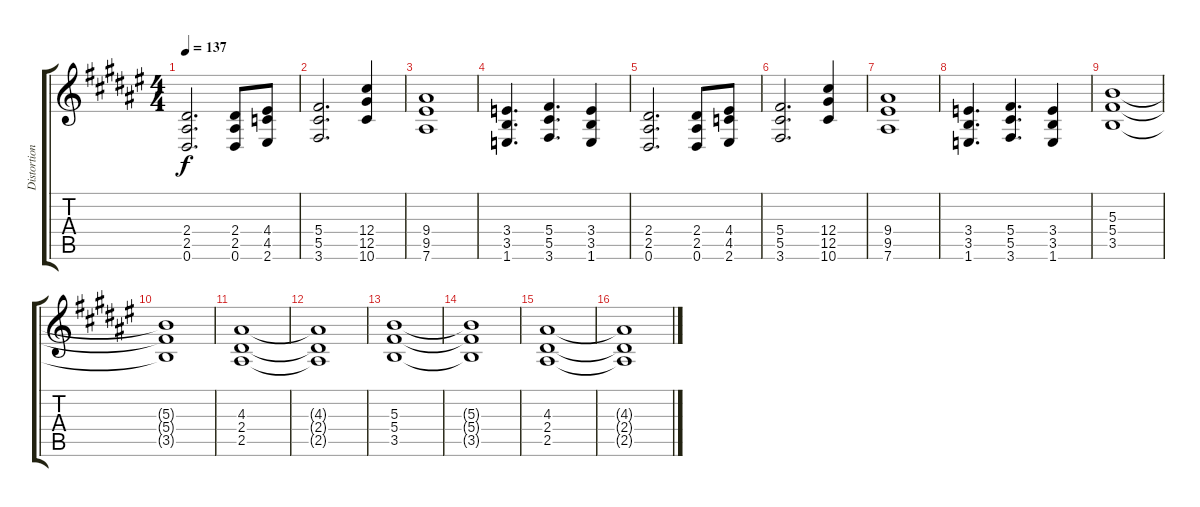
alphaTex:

\track ("Distortion Jim root" "Distortion") {instrument distortionguitar}
\staff {score tabs}
\tuning (Eb4 Bb3 Gb3 Db3 Ab2 Eb2) {hide}
\ts (4 4)
\tempo 137
\clef g2
\ks d#minor
(2.4 2.5 0.6).2{d dy f} (2.4 2.5 0.6).8 (4.4 4.5 2.6).8 |
(5.4 5.5 3.6).2{d} (12.4 12.5 10.6).4 |
(9.4 9.5 7.6).1 |
(3.4 3.5 1.6).4{d} (5.4 5.5 3.6).4{d} (3.4 3.5 1.6).4 |
(2.4 2.5 0.6).2{d} (2.4 2.5 0.6).8 (4.4 4.5 2.6).8 |
(5.4 5.5 3.6).2{d} (12.4 12.5 10.6).4 |
(9.4 9.5 7.6).1 |
(3.4 3.5 1.6).4{d} (5.4 5.5 3.6).4{d} (3.4 3.5 1.6).4 |
(5.3 5.4 3.5).1 |
(5.3{t} 5.4{t} 3.5{t}).1 |
(4.3 2.4 2.5).1 |
(4.3{t} 2.4{t} 2.5{t}).1 |
(5.3 5.4 3.5).1 |
(5.3{t} 5.4{t} 3.5{t}).1 |
(4.3 2.4 2.5).1 |
(4.3{t} 2.4{t} 2.5{t}).1
